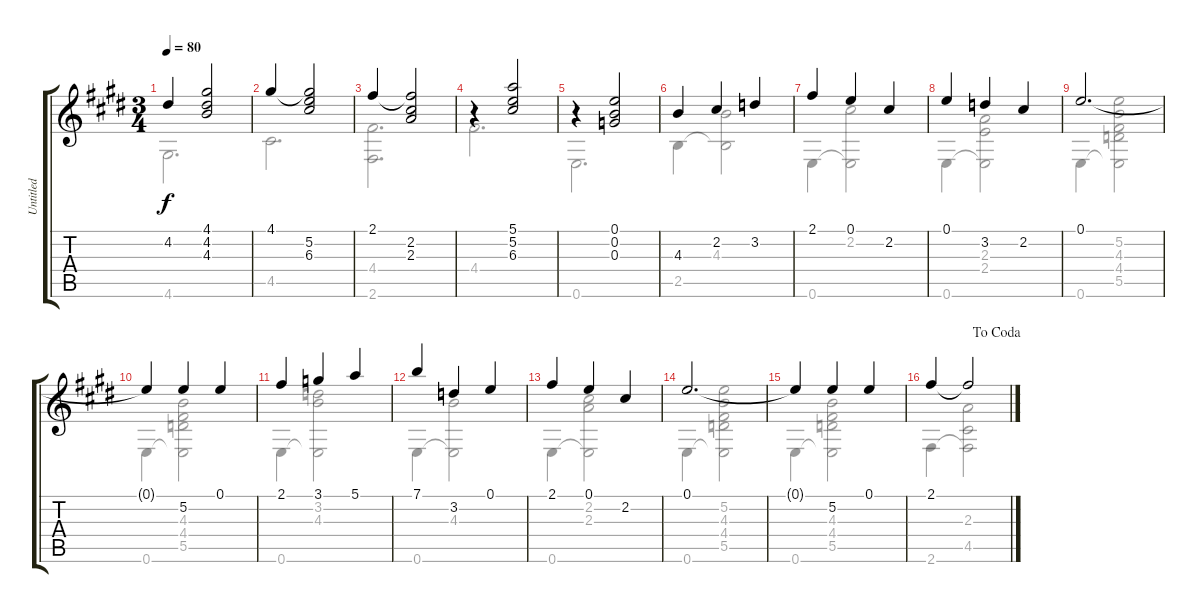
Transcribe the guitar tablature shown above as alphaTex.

\track ("Untitled" "Untitled") {instrument acousticguitarnylon}
\staff {score tabs}
\tuning (E4 B3 G3 D3 A2 E2) {hide}
\voice
\ts (3 4)
\tempo 80
\clef g2
\ks e
4.2.4{dy f} (4.1 4.2 4.3).2 |
\ks c#minor
4.1.4 (4.1{t} 5.2 6.3).2 |
2.1.4 (2.1{t} 2.2 2.3).2 |
r.4 (5.1 5.2 6.3).2 |
\ks e
r.4 (0.1 0.2 0.3).2 |
\ks c#minor
4.3.4 2.2.4 3.2.4 |
2.1.4 0.1.4 2.2.4 |
0.1.4 3.2.4 2.2.4 |
\ks e
0.1.2{d} |
\ks c#minor
0.1{t}.4 5.2.4 0.1.4 |
2.1.4 3.1.4 5.1.4 |
7.1.4 3.2.4 0.1.4 |
\ks e
2.1.4 0.1.4 2.2.4 |
\ks c#minor
0.1.2{d} |
0.1{t}.4 5.2.4 0.1.4 |
\jump dacoda
2.1.4 2.1{t}.2
\voice
\clef g2
\ottava regular
\simile none
\ks e
4.6.2{d dy f} |
\ks c#minor
4.5.2{d} |
(4.4 2.6).2{d} |
4.4.2{d} |
\ks e
0.6.2{d} |
\ks c#minor
2.5.4 (4.3 2.5{t}).2 |
0.6.4 (2.2 0.6{t}).2 |
0.6.4 (2.3 2.4 0.6{t}).2 |
\ks e
0.6.4 (5.2 4.3 4.4 5.5 0.6{t}).2 |
\ks c#minor
0.6.4 (4.3 4.4 5.5 0.6{t}).2 |
0.6.4 (3.2 4.3 0.6{t}).2 |
0.6.4 (4.3 0.6{t}).2 |
\ks e
0.6.4 (2.2 2.3 0.6{t}).2 |
\ks c#minor
0.6.4 (5.2 4.3 4.4 5.5 0.6{t}).2 |
0.6.4 (4.3 4.4 5.5 0.6{t}).2 |
2.6.4 (2.3 4.5 2.6{t}).2
